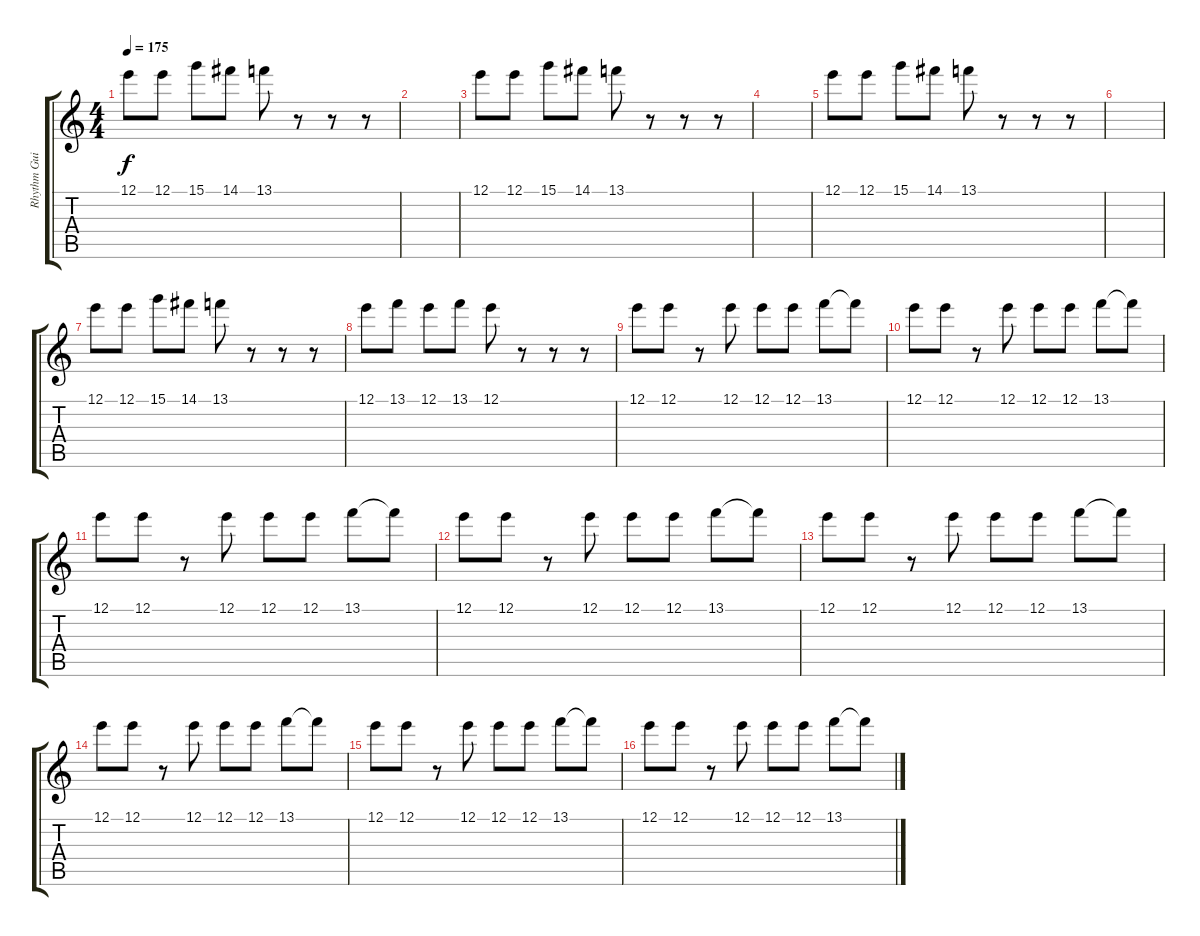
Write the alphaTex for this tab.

\track ("Rhythm Guitar 2" "Rhythm Gui") {instrument distortionguitar}
\staff {score tabs}
\tuning (E4 B3 G3 D3 A2 E2) {hide}
\ts (4 4)
\tempo 175
\clef g2
\ks c
12.1.8{dy f} 12.1.8 15.1.8 14.1.8 13.1.8 r.8 r.8 r.8 |
|
12.1.8 12.1.8 15.1.8 14.1.8 13.1.8 r.8 r.8 r.8 |
|
12.1.8 12.1.8 15.1.8 14.1.8 13.1.8 r.8 r.8 r.8 |
|
12.1.8 12.1.8 15.1.8 14.1.8 13.1.8 r.8 r.8 r.8 |
12.1.8 13.1.8 12.1.8 13.1.8 12.1.8 r.8 r.8 r.8 |
12.1.8 12.1.8 r.8 12.1.8 12.1.8 12.1.8 13.1.8 13.1{t}.8 |
12.1.8 12.1.8 r.8 12.1.8 12.1.8 12.1.8 13.1.8 13.1{t}.8 |
12.1.8 12.1.8 r.8 12.1.8 12.1.8 12.1.8 13.1.8 13.1{t}.8 |
12.1.8 12.1.8 r.8 12.1.8 12.1.8 12.1.8 13.1.8 13.1{t}.8 |
12.1.8 12.1.8 r.8 12.1.8 12.1.8 12.1.8 13.1.8 13.1{t}.8 |
12.1.8 12.1.8 r.8 12.1.8 12.1.8 12.1.8 13.1.8 13.1{t}.8 |
12.1.8 12.1.8 r.8 12.1.8 12.1.8 12.1.8 13.1.8 13.1{t}.8 |
12.1.8 12.1.8 r.8 12.1.8 12.1.8 12.1.8 13.1.8 13.1{t}.8
